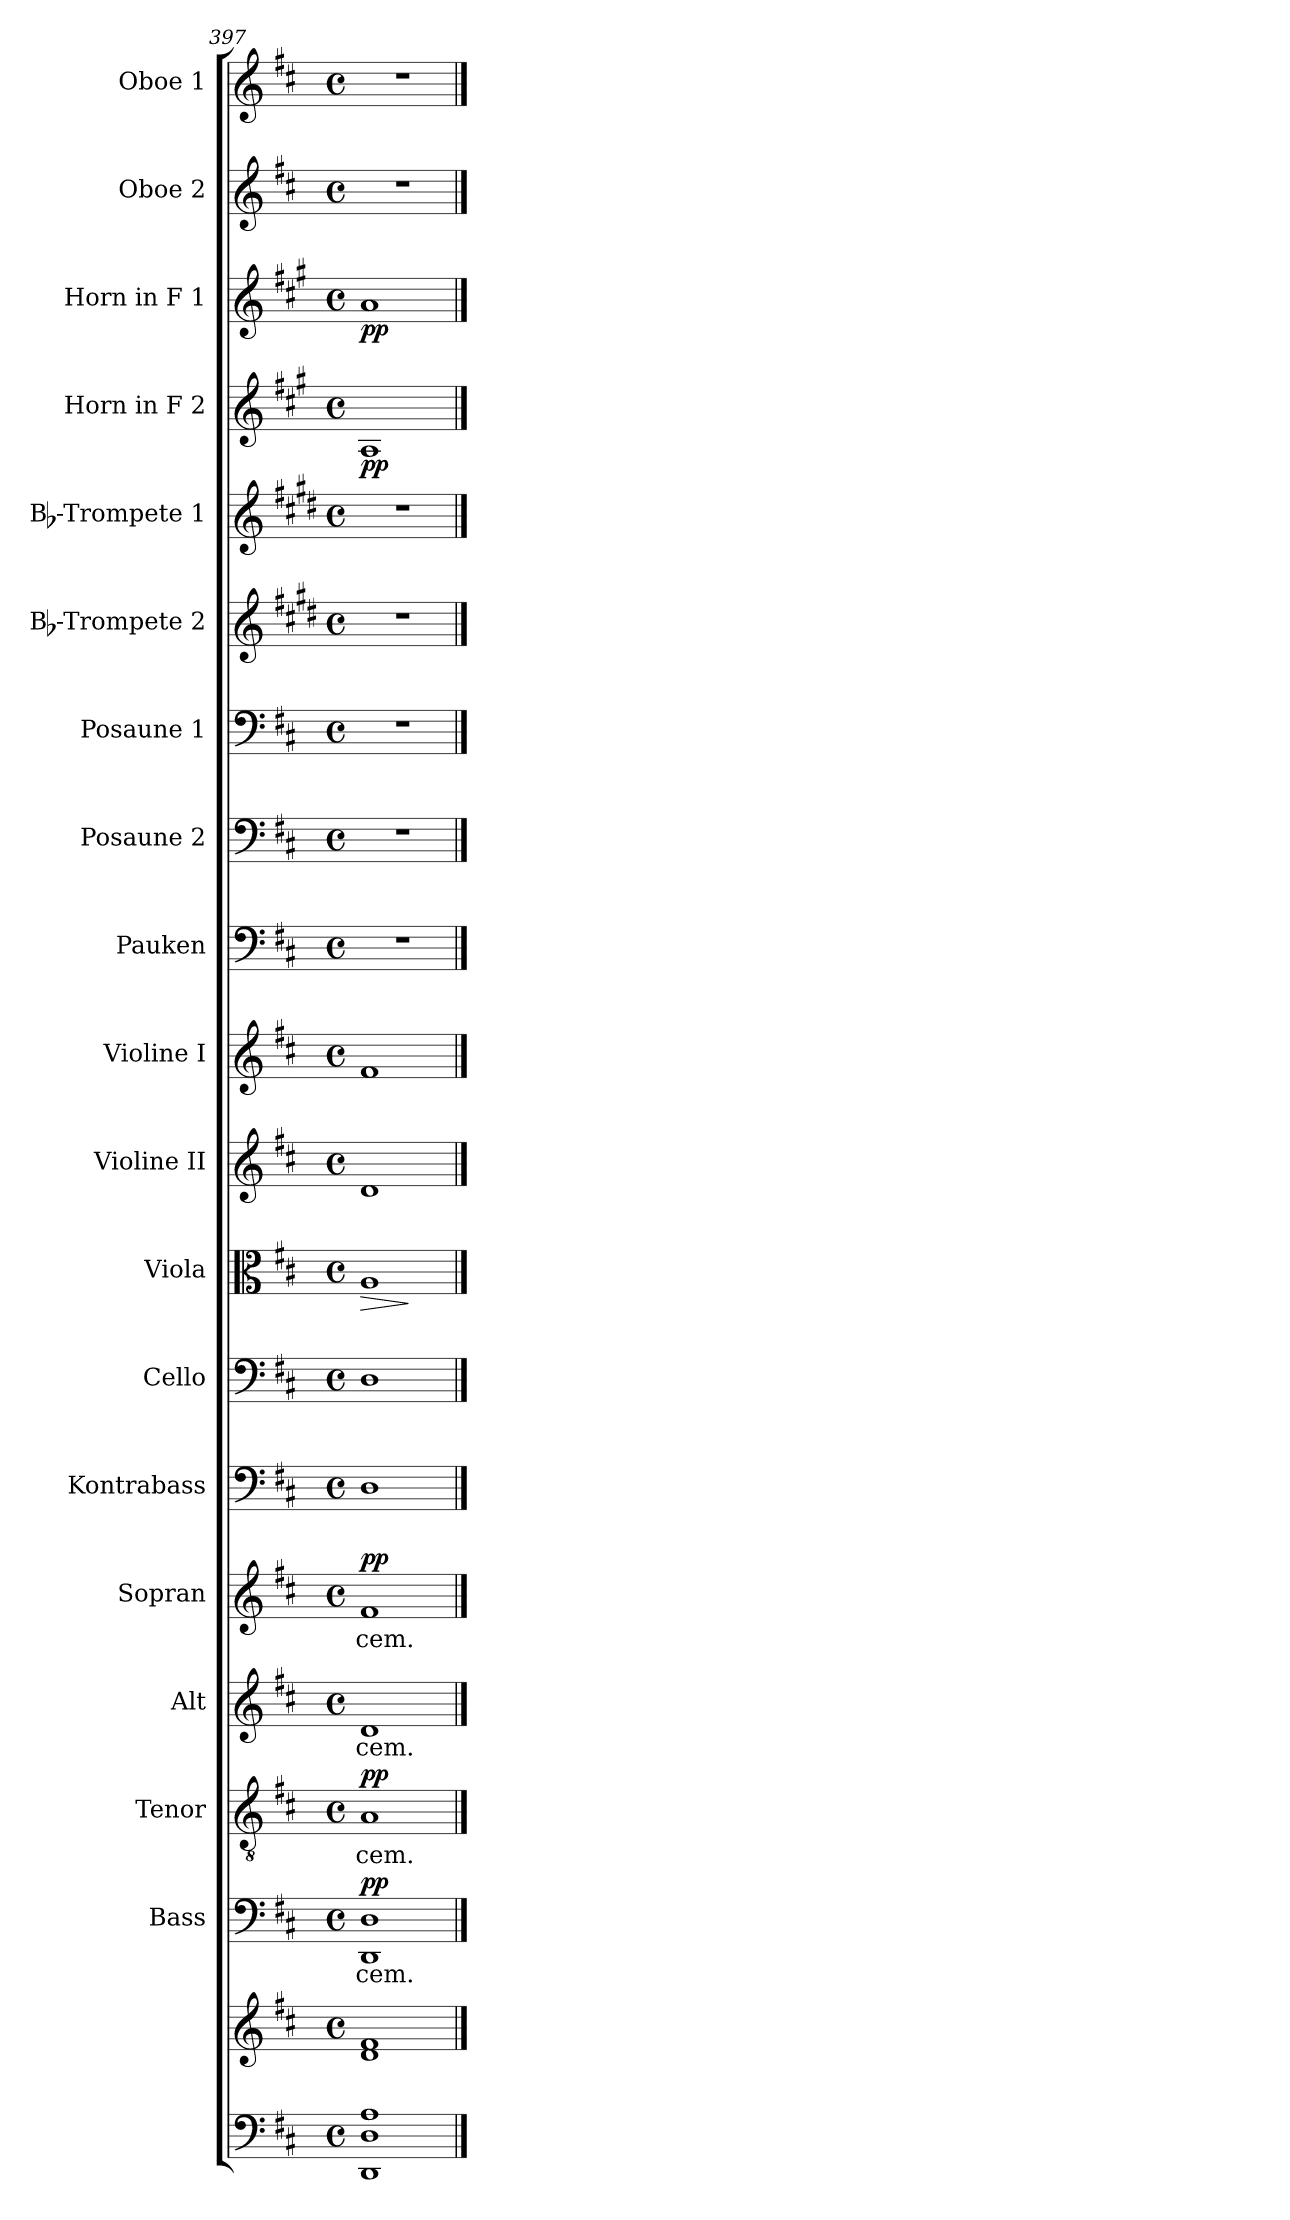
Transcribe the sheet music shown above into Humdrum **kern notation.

**kern	**kern	**kern	**text	**dynam	**kern	**text	**dynam	**kern	**text	**kern	**text	**dynam	**kern	**kern	**kern	**dynam	**kern	**kern	**kern	**kern	**kern	**kern	**kern	**kern	**dynam	**kern	**dynam	**kern	**kern
*part19	*part19	*part18	*part18	*part18	*part17	*part17	*part17	*part16	*part16	*part15	*part15	*part15	*part14	*part13	*part12	*part12	*part11	*part10	*part9	*part8	*part7	*part6	*part5	*part4	*part4	*part3	*part3	*part2	*part1
*staff20	*staff19	*staff18	*staff18	*staff18	*staff17	*staff17	*staff17	*staff16	*staff16	*staff15	*staff15	*staff15	*staff14	*staff13	*staff12	*staff12	*staff11	*staff10	*staff9	*staff8	*staff7	*staff6	*staff5	*staff4	*staff4	*staff3	*staff3	*staff2	*staff1
*	*	*I"Bass	*	*	*I"Tenor	*	*	*I"Alt	*	*I"Sopran	*	*	*I"Kontrabass	*I"Cello	*I"Viola	*	*I"Violine II	*I"Violine I	*I"Pauken	*I"Posaune 2	*I"Posaune 1	*I"Bb-Trompete 2	*I"Bb-Trompete 1	*I"Horn in F 2	*	*I"Horn in F 1	*	*I"Oboe 2	*I"Oboe 1
*	*	*I'B.	*	*	*I'T.	*	*	*I'A.	*	*I'S.	*	*	*I'Kb.	*	*I'Vla.	*	*I'Vl. II	*I'Vl. I	*I'Pk.	*I'Pos. 2	*I'Pos. 1	*I'Bb Trp. 2	*I'Bb Trp. 1	*	*	*	*	*I'Ob. 2	*I'Ob. 1
*clefF4	*clefG2	*clefF4	*	*	*clefGv2	*	*	*clefG2	*	*clefG2	*	*	*clefF4	*clefF4	*clefC3	*	*clefG2	*clefG2	*clefF4	*clefF4	*clefF4	*clefG2	*clefG2	*clefG2	*	*clefG2	*	*clefG2	*clefG2
*	*	*	*	*	*	*	*	*	*	*	*	*	*ITrd7c12	*	*	*	*	*	*	*	*	*ITrd1c2	*ITrd1c2	*ITrd4c7	*	*ITrd4c7	*	*	*
*k[f#c#]	*k[f#c#]	*k[f#c#]	*	*	*k[f#c#]	*	*	*k[f#c#]	*	*k[f#c#]	*	*	*k[f#c#]	*k[f#c#]	*k[f#c#]	*	*k[f#c#]	*k[f#c#]	*k[f#c#]	*k[f#c#]	*k[f#c#]	*k[f#c#]	*k[f#c#]	*k[f#c#]	*	*k[f#c#]	*	*k[f#c#]	*k[f#c#]
*D:	*D:	*D:	*	*	*D:	*	*	*D:	*	*D:	*	*	*D:	*D:	*D:	*	*D:	*D:	*D:	*D:	*D:	*D:	*D:	*D:	*	*D:	*	*D:	*D:
*M4/4	*M4/4	*M4/4	*	*	*M4/4	*	*	*M4/4	*	*M4/4	*	*	*M4/4	*M4/4	*M4/4	*	*M4/4	*M4/4	*M4/4	*M4/4	*M4/4	*M4/4	*M4/4	*M4/4	*	*M4/4	*	*M4/4	*M4/4
*met(c)	*met(c)	*met(c)	*	*	*met(c)	*	*	*met(c)	*	*met(c)	*	*	*met(c)	*met(c)	*met(c)	*	*met(c)	*met(c)	*met(c)	*met(c)	*met(c)	*met(c)	*met(c)	*met(c)	*	*met(c)	*	*met(c)	*met(c)
=397	=397	=397	=397	=397	=397	=397	=397	=397	=397	=397	=397	=397	=397	=397	=397	=397	=397	=397	=397	=397	=397	=397	=397	=397	=397	=397	=397	=397	=397
*^	*^	*	*	*	*	*	*	*	*	*	*	*	*	*	*	*	*	*	*	*	*	*	*	*	*	*	*	*	*
!	!	!	!	!	!LO:LY:b	!LO:DY:a	!	!LO:LY:b	!LO:DY:a	!	!LO:LY:b	!	!LO:LY:b	!LO:DY:a	!	!	!	!LO:HP:b	!	!	!	!	!	!	!	!	!LO:DY:b	!	!LO:DY:b	!	!
*	*	*	*	*^	*	*	*	*	*	*	*	*	*	*	*	*	*	*	*	*	*	*	*	*	*	*	*	*	*	*	*
1A	1DD 1D	1f#	1d	1D	1DD	-cem.	pp	1A	-cem.	pp	1d	-cem.	1f#	-cem.	pp	1DD	1D	1A	>	1d	1f#	1r	1r	1r	1r	1r	1D	pp	1d	pp	1r	1r
*v	*v	*	*	*v	*v	*	*	*	*	*	*	*	*	*	*	*	*	*	*	*	*	*	*	*	*	*	*	*	*	*	*	*
*	*v	*v	*	*	*	*	*	*	*	*	*	*	*	*	*	*	*	*	*	*	*	*	*	*	*	*	*	*	*	*
.	.	.	.	.	.	.	.	.	.	.	.	.	.	.	.	]	.	.	.	.	.	.	.	.	.	.	.	.	.
==	==	==	==	==	==	==	==	==	==	==	==	==	==	==	==	==	==	==	==	==	==	==	==	==	==	==	==	==	==
*-	*-	*-	*-	*-	*-	*-	*-	*-	*-	*-	*-	*-	*-	*-	*-	*-	*-	*-	*-	*-	*-	*-	*-	*-	*-	*-	*-	*-	*-
